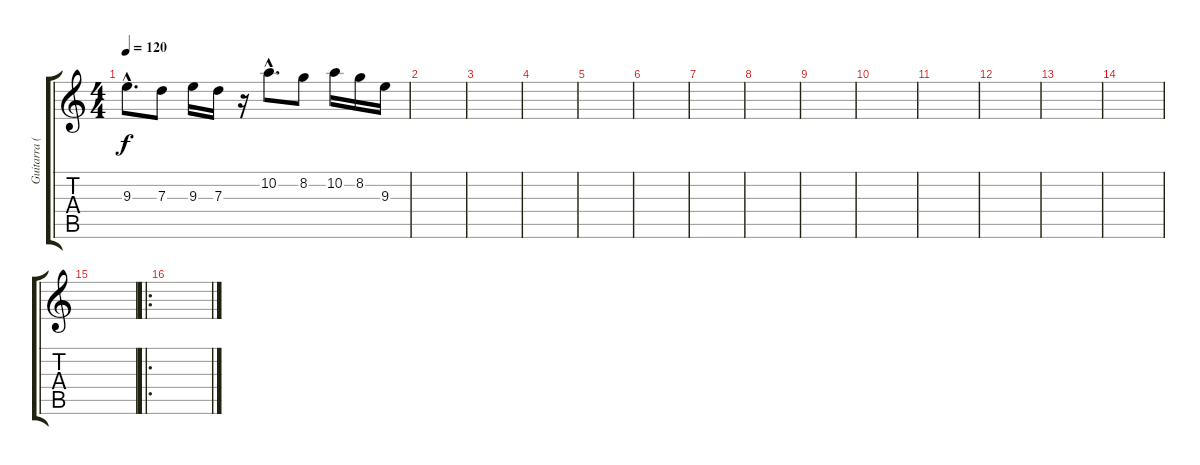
\track ("Guitarra (otro lead)" "Guitarra (") {instrument distortionguitar}
\staff {score tabs}
\tuning (E4 B3 G3 D3 A2 E2) {hide}
\ts (4 4)
\tempo 120
\clef g2
\ks c
9.3{hac}.8{d dy f} 7.3.8 9.3.16 7.3.16 r.16 10.2{hac}.8{d} 8.2.8 10.2.16 8.2.16 9.3.16 |
|
|
|
|
|
|
|
|
|
|
|
|
|
|
\ro
